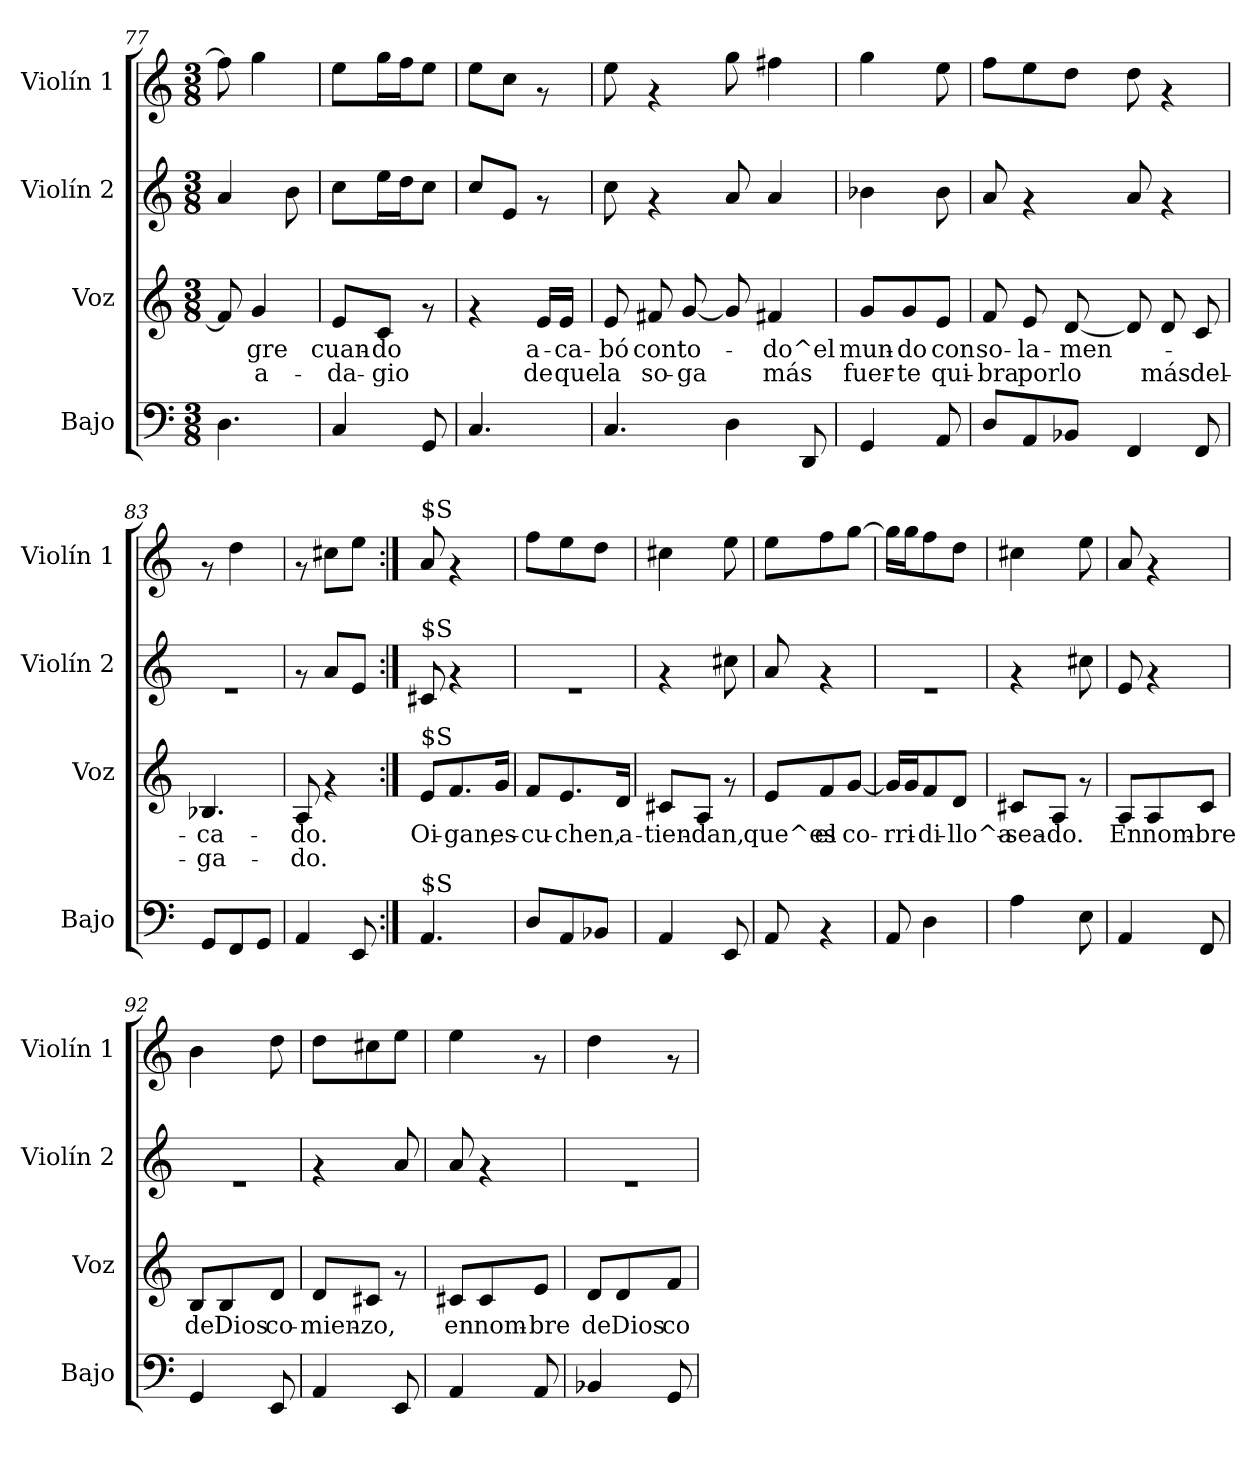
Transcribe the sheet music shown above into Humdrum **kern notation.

**kern	**kern	**text	**text	**kern	**kern
*part4	*part3	*part3	*part3	*part2	*part1
*staff4	*staff3	*staff3	*staff3	*staff2	*staff1
*I"Bajo	*I"Voz	*	*	*I"Violín 2	*I"Violín 1
*I'Bajo	*I'Voz	*	*	*I'Violín 2	*I'Violín 1
*clefF4	*clefG2	*	*	*clefG2	*clefG2
*ITrd7c12	*	*	*	*	*
*k[]	*k[]	*	*	*k[]	*k[]
*C:	*C:	*	*	*C:	*C:
*M3/8	*M3/8	*	*	*M3/8	*M3/8
=77	=77	=77	=77	=77	=77
4.DD\	8f/]	.	.	4a/	8ff\]
!	!	!LO:LY:b	!LO:LY:b	!	!
.	4g/	-gre	a-	.	4gg\
.	.	.	.	8b\	.
=78	=78	=78	=78	=78	=78
!	!	!LO:LY:b	!LO:LY:b	!	!
4CC/	8e/L	cuan-	-da-	8cc\L	8ee\L
!	!	!LO:LY:b	!LO:LY:b	!	!
.	8c/J	-do	-gio	16ee\L	16gg\L
.	.	.	.	16dd\J	16ff\J
8GGG/	8rf	.	.	8cc\J	8ee\J
=79	=79	=79	=79	=79	=79
4.CC/	4rf	.	.	8cc/L	8ee\L
.	.	.	.	8e/J	8cc\J
!	!	!LO:LY:b	!LO:LY:b	!	!
.	16e/LL	a-	de	8rf	8rf
!	!	!LO:LY:b	!LO:LY:b	!	!
.	16e/JJ	-ca-	que	.	.
=80	=80	=80	=80	=80	=80
!	!	!LO:LY:b	!LO:LY:b	!	!
4.CC/	8e/	-bó	la	8cc\	8ee\
!	!	!LO:LY:b	!LO:LY:b	!	!
.	8f#X/	con	so-	4rf	4rf
!	!	!LO:LY:b	!LO:LY:b	!	!
.	[>8g/	to-	-ga	.	.
4DD\	8g/]	.	.	8a/	8gg\
!	!	!LO:LY:b	!LO:LY:b	!	!
.	4f#X/	-do^el	más	4a/	4ff#X\
8DDD/	.	.	.	.	.
=81	=81	=81	=81	=81	=81
!	!	!LO:LY:b	!LO:LY:b	!	!
4GGG/	8g/L	mun-	fuer-	4b-X\	4gg\
!	!	!LO:LY:b	!LO:LY:b	!	!
.	8g/	-do	-te	.	.
!	!	!LO:LY:b	!LO:LY:b	!	!
8AAA/	8e/J	con	qui-	8b-\	8ee\
!!LO:LB:g=z
=82	=82	=82	=82	=82	=82
!	!	!LO:LY:b	!LO:LY:b	!	!
8DD/L	8f/	so-	-bra	8a/	8ff\L
!	!	!LO:LY:b	!LO:LY:b	!	!
8AAA/	8e/	-la-	por	4rf	8ee\
!	!	!LO:LY:b	!LO:LY:b	!	!
8BBB-X/J	[>8d/	-men-	lo	.	8dd\J
4FFF/	8d/]	.	.	8a/	8dd\
!	!	!	!LO:LY:b	!	!
.	8d/	.	más	4rf	4rf
!	!	!	!LO:LY:b	!	!
8FFF/	8c/	.	del-	.	.
=83	=83	=83	=83	=83	=83
!	!	!LO:LY:b	!LO:LY:b	!	!
8GGG/L	4.B-X/	-ca-	-ga-	4.re	8rf
8FFF/	.	.	.	.	4dd\
8GGG/J	.	.	.	.	.
=84	=84	=84	=84	=84	=84
!	!	!LO:LY:b	!LO:LY:b	!	!
4AAA/	8A/	-do.	-do.	8rf	8rf
.	4rf	.	.	8a/L	8cc#X\L
8EEE/	.	.	.	8e/J	8ee\J
=85:|!	=85:|!	=85:|!	=85:|!	=85:|!	=85:|!
!	!	!	!	!	!LO:TX:a:t=$S
!	!	!	!	!LO:TX:a:t=$S	!
!	!LO:TX:a:t=$S	!	!	!	!
!LO:TX:a:t=$S	!	!	!	!	!
!	!	!LO:LY:b	!	!	!
4.AAA/	8e/L	Oi-	.	8c#X/	8a/
!	!	!LO:LY:b	!	!	!
.	8.f/	-gan,	.	4rf	4rf
!	!	!LO:LY:b	!	!	!
.	16g/Jk	es-	.	.	.
=86	=86	=86	=86	=86	=86
!	!	!LO:LY:b	!	!	!
8DD/L	8f/L	-cu-	.	4.re	8ff\L
!	!	!LO:LY:b	!	!	!
8AAA/	8.e/	-chen,	.	.	8ee\
8BBB-X/J	.	.	.	.	8dd\J
!	!	!LO:LY:b	!	!	!
.	16d/Jk	a-	.	.	.
=87	=87	=87	=87	=87	=87
!	!	!LO:LY:b	!	!	!
4AAA/	8c#X/L	-tien-	.	4rf	4cc#X\
!	!	!LO:LY:b	!	!	!
.	8A/J	-dan,	.	.	.
8EEE/	8rf	.	.	8cc#X\	8ee\
!!LO:LB:g=z
=88	=88	=88	=88	=88	=88
!	!	!LO:LY:b	!	!	!
8AAA/	8e/L	que^es	.	8a/	8ee\L
!	!	!LO:LY:b	!	!	!
4rAA	8f/	el	.	4rf	8ff\
!	!	!LO:LY:b	!	!	!
.	[<8g/J	co-	.	.	[>8gg\J
=89	=89	=89	=89	=89	=89
8AAA/	16g/LL]	.	.	4.re	16gg\LL]
!	!	!LO:LY:b	!	!	!
.	16g/J	-rri-	.	.	16gg\J
!	!	!LO:LY:b	!	!	!
4DD\	8f/	-di-	.	.	8ff\
!	!	!LO:LY:b	!	!	!
.	8d/J	-llo^a-	.	.	8dd\J
=90	=90	=90	=90	=90	=90
!	!	!LO:LY:b	!	!	!
4AA\	8c#X/L	-sea-	.	4rf	4cc#X\
!	!	!LO:LY:b	!	!	!
.	8A/J	-do.	.	.	.
8EE\	8rf	.	.	8cc#X\	8ee\
=91	=91	=91	=91	=91	=91
!	!	!LO:LY:b	!	!	!
4AAA/	8A/L	En	.	8e/	8a/
!	!	!LO:LY:b	!	!	!
.	8A/	nom-	.	4rf	4rf
!	!	!LO:LY:b	!	!	!
8FFF/	8c/J	-bre	.	.	.
=92	=92	=92	=92	=92	=92
!	!	!LO:LY:b	!	!	!
4GGG/	8B/L	de	.	4.rf	4b\
!	!	!LO:LY:b	!	!	!
.	8B/	Dios	.	.	.
!	!	!LO:LY:b	!	!	!
8EEE/	8d/J	co-	.	.	8dd\
=93	=93	=93	=93	=93	=93
!	!	!LO:LY:b	!	!	!
4AAA/	8d/L	-mien-	.	4rf	8dd\L
!	!	!LO:LY:b	!	!	!
.	8c#X/J	-zo,	.	.	8cc#X\
8EEE/	8rf	.	.	8a/	8ee\J
!!LO:LB:g=z
=94	=94	=94	=94	=94	=94
!	!	!LO:LY:b	!	!	!
4AAA/	8c#X/L	en	.	8a/	4ee\
!	!	!LO:LY:b	!	!	!
.	8c#/	nom-	.	4rf	.
!	!	!LO:LY:b	!	!	!
8AAA/	8e/J	-bre	.	.	8rf
=95	=95	=95	=95	=95	=95
!	!	!LO:LY:b	!	!	!
4BBB-X/	8d/L	de	.	4.re	4dd\
!	!	!LO:LY:b	!	!	!
.	8d/	Dios	.	.	.
!	!	!LO:LY:b	!	!	!
8GGG/	8f/J	co-	.	.	8rf
=	=	=	=	=	=
*-	*-	*-	*-	*-	*-
